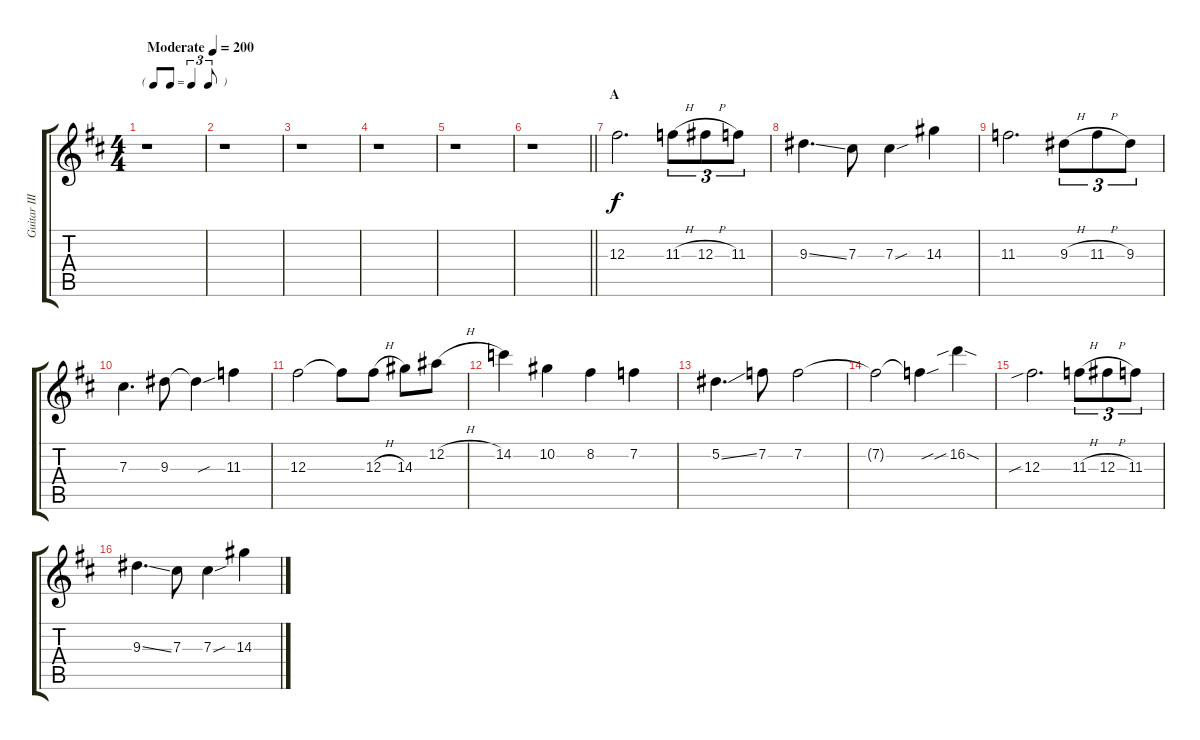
\track ("Guitar III(Sakito)" "Guitar III") {instrument distortionguitar}
\staff {score tabs}
\tuning (Eb4 Bb3 Gb3 Db3 Ab2 Eb2) {hide}
\ts (4 4)
\tf triplet8th
\tempo (200 "Moderate")
\clef g2
\ks d
r.1{dy f instrument distortionguitar} |
r.1 |
r.1 |
r.1 |
r.1 |
\barLineRight lightlight
r.1 |
\section ("" "A")
12.3.2{d} 11.3{h}.8{tu (3 2)} 12.3{h}.8{tu (3 2)} 11.3.8{tu (3 2)} |
9.3{ss}.4{d} 7.3.8 7.3{sou}.4 14.3.4 |
11.3.2{d} 9.3{h}.8{tu (3 2)} 11.3{h}.8{tu (3 2)} 9.3.8{tu (3 2)} |
7.3.4{d} 9.3.8 9.3{sou t}.4 11.3.4 |
12.3.2 12.3{t}.8 12.3{h}.8 14.3.8 12.2{h}.8 |
14.2.4 10.2.4 8.2.4 7.2.4 |
5.2{ss}.4{d} 7.2.8 7.2.2 |
7.2{t}.2 7.2{sou t}.4 16.2{sib sod}.4 |
12.3{sib}.2{d} 11.3{h}.8{tu (3 2)} 12.3{h}.8{tu (3 2)} 11.3.8{tu (3 2)} |
9.3{ss}.4{d} 7.3.8 7.3{sou}.4 14.3.4
